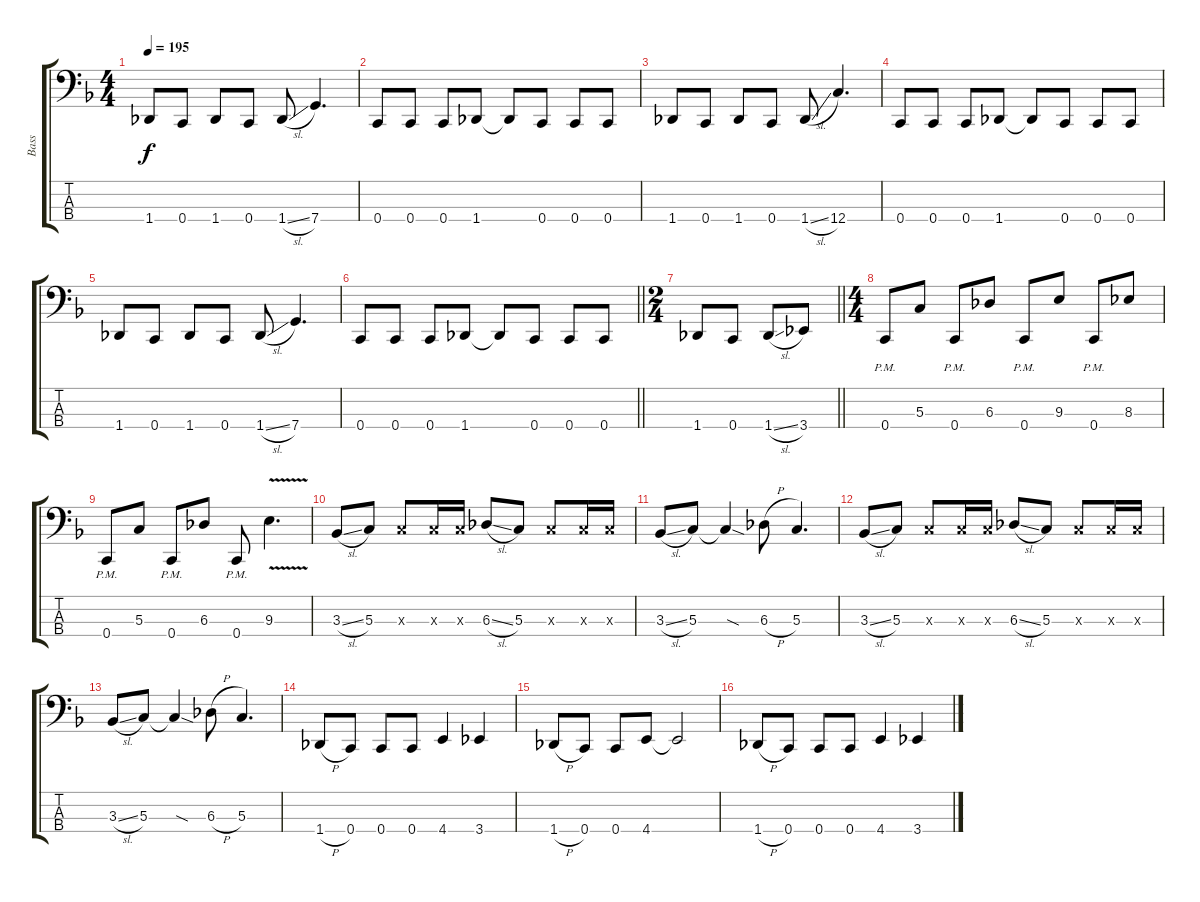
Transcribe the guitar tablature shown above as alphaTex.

\track ("Bass" "Bass") {instrument electricbassfinger}
\staff {score tabs}
\tuning (F2 C2 G1 C1) {hide}
\ts (4 4)
\tempo 195
\clef f4
\ks f
1.4.8{dy f} 0.4.8 1.4.8 0.4.8 1.4{sl}.8 7.4.4{d} |
0.4.8 0.4.8 0.4.8 1.4.8 1.4{t}.8 0.4.8 0.4.8 0.4.8 |
1.4.8 0.4.8 1.4.8 0.4.8 1.4{sl}.8 12.4.4{d} |
0.4.8 0.4.8 0.4.8 1.4.8 1.4{t}.8 0.4.8 0.4.8 0.4.8 |
1.4.8 0.4.8 1.4.8 0.4.8 1.4{sl}.8 7.4.4{d} |
\barLineRight lightlight
0.4.8 0.4.8 0.4.8 1.4.8 1.4{t}.8 0.4.8 0.4.8 0.4.8 |
\ts (2 4)
\barLineRight lightlight
1.4.8 0.4.8 1.4{sl}.8 3.4.8 |
\ts (4 4)
0.4{pm}.8 5.3.8 0.4{pm}.8 6.3.8 0.4{pm}.8 9.3.8 0.4{pm}.8 8.3.8 |
0.4{pm}.8 5.3.8 0.4{pm}.8 6.3.8 0.4{pm}.8 9.3{v}.4{d} |
3.3{sl}.8 5.3.8 5.3{x}.8 5.3{x}.16 5.3{x}.16 6.3{sl}.8 5.3.8 5.3{x}.8 5.3{x}.16 5.3{x}.16 |
3.3{sl}.8 5.3.8 5.3{sod t}.4 6.3{h}.8 5.3.4{d} |
3.3{sl}.8 5.3.8 5.3{x}.8 5.3{x}.16 5.3{x}.16 6.3{sl}.8 5.3.8 5.3{x}.8 5.3{x}.16 5.3{x}.16 |
3.3{sl}.8 5.3.8 5.3{sod t}.4 6.3{h}.8 5.3.4{d} |
1.4{h}.8 0.4.8 0.4.8 0.4.8 4.4.4 3.4.4 |
1.4{h}.8 0.4.8 0.4.8 4.4.8 4.4{t}.2 |
1.4{h}.8 0.4.8 0.4.8 0.4.8 4.4.4 3.4.4
